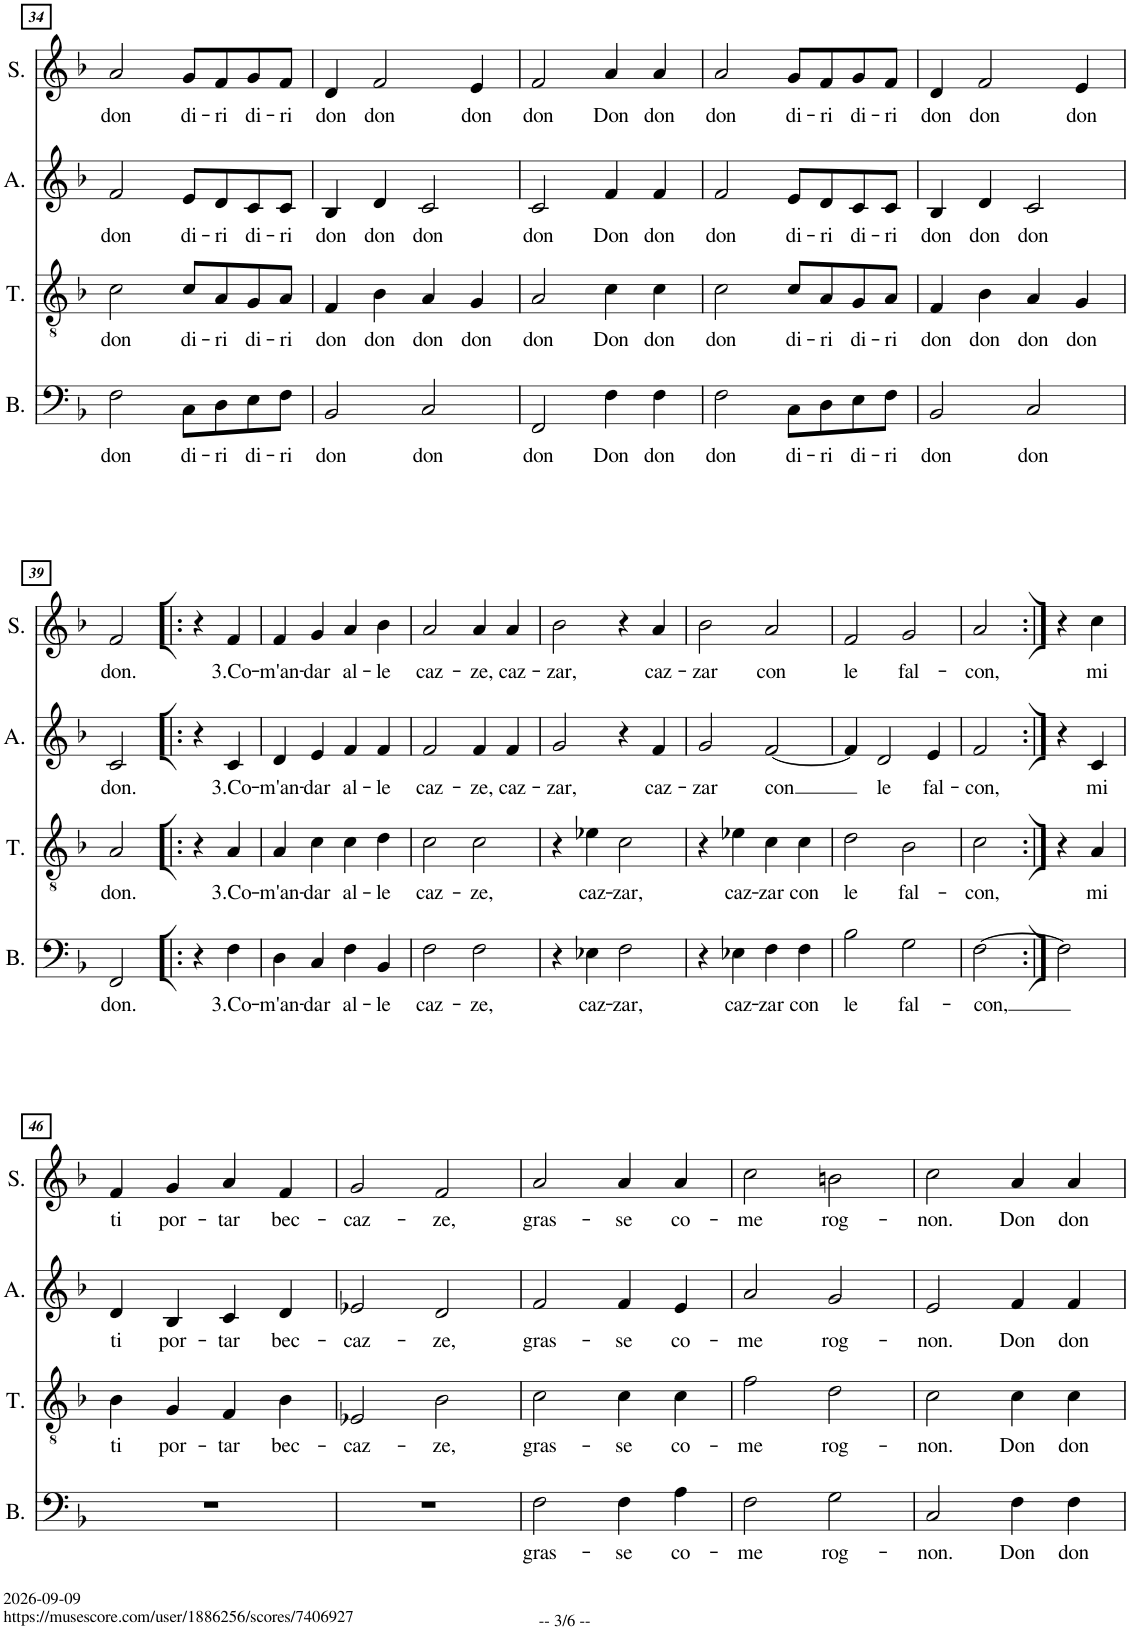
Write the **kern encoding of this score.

**kern	**text	**kern	**text	**kern	**text	**kern	**text
*part4	*part4	*part3	*part3	*part2	*part2	*part1	*part1
*staff4	*staff4	*staff3	*staff3	*staff2	*staff2	*staff1	*staff1
*I"Bass	*	*I"Tenor	*	*I"Alto	*	*I"Soprano	*
*I'B.	*	*I'T.	*	*I'A.	*	*I'S.	*
!!LO:PB:g=z
*clefF4	*	*clefGv2	*	*clefG2	*	*clefG2	*
*Trd4c7	*	*	*	*Trd1c2	*	*	*
*k[b-]	*	*k[b-]	*	*k[b-]	*	*k[b-]	*
*M4/4	*	*M4/4	*	*M4/4	*	*M4/4	*
=34	=34	=34	=34	=34	=34	=34	=34
!	!LO:LY:b	!	!LO:LY:b	!	!LO:LY:b	!	!LO:LY:b
2F\	don	2c\	don	2f/	don	2a/	don
!	!LO:LY:b	!	!LO:LY:b	!	!LO:LY:b	!	!LO:LY:b
8C\L	di-	8c/L	di-	8e/L	di-	8g/L	di-
!	!LO:LY:b	!	!LO:LY:b	!	!LO:LY:b	!	!LO:LY:b
8D\	-ri	8A/	-ri	8d/	-ri	8f/	-ri
!	!LO:LY:b	!	!LO:LY:b	!	!LO:LY:b	!	!LO:LY:b
8E\	di-	8G/	di-	8c/	di-	8g/	di-
!	!LO:LY:b	!	!LO:LY:b	!	!LO:LY:b	!	!LO:LY:b
8F\J	-ri	8A/J	-ri	8c/J	-ri	8f/J	-ri
=35	=35	=35	=35	=35	=35	=35	=35
!	!LO:LY:b	!	!LO:LY:b	!	!LO:LY:b	!	!LO:LY:b
2BB-/	don	4F/	don	4B-/	don	4d/	don
!	!	!	!LO:LY:b	!	!LO:LY:b	!	!LO:LY:b
.	.	4B-\	don	4d/	don	2f/	don
!	!LO:LY:b	!	!LO:LY:b	!	!LO:LY:b	!	!
2C/	don	4A/	don	2c/	don	.	.
!	!	!	!LO:LY:b	!	!	!	!LO:LY:b
.	.	4G/	don	.	.	4e/	don
=36	=36	=36	=36	=36	=36	=36	=36
!	!LO:LY:b	!	!LO:LY:b	!	!LO:LY:b	!	!LO:LY:b
2FF/	don	2A/	don	2c/	don	2f/	don
!	!LO:LY:b	!	!LO:LY:b	!	!LO:LY:b	!	!LO:LY:b
4F\	Don	4c\	Don	4f/	Don	4a/	Don
!	!LO:LY:b	!	!LO:LY:b	!	!LO:LY:b	!	!LO:LY:b
4F\	don	4c\	don	4f/	don	4a/	don
=37	=37	=37	=37	=37	=37	=37	=37
!	!LO:LY:b	!	!LO:LY:b	!	!LO:LY:b	!	!LO:LY:b
2F\	don	2c\	don	2f/	don	2a/	don
!	!LO:LY:b	!	!LO:LY:b	!	!LO:LY:b	!	!LO:LY:b
8C\L	di-	8c/L	di-	8e/L	di-	8g/L	di-
!	!LO:LY:b	!	!LO:LY:b	!	!LO:LY:b	!	!LO:LY:b
8D\	-ri	8A/	-ri	8d/	-ri	8f/	-ri
!	!LO:LY:b	!	!LO:LY:b	!	!LO:LY:b	!	!LO:LY:b
8E\	di-	8G/	di-	8c/	di-	8g/	di-
!	!LO:LY:b	!	!LO:LY:b	!	!LO:LY:b	!	!LO:LY:b
8F\J	-ri	8A/J	-ri	8c/J	-ri	8f/J	-ri
=38	=38	=38	=38	=38	=38	=38	=38
!	!LO:LY:b	!	!LO:LY:b	!	!LO:LY:b	!	!LO:LY:b
2BB-/	don	4F/	don	4B-/	don	4d/	don
!	!	!	!LO:LY:b	!	!LO:LY:b	!	!LO:LY:b
.	.	4B-\	don	4d/	don	2f/	don
!	!LO:LY:b	!	!LO:LY:b	!	!LO:LY:b	!	!
2C/	don	4A/	don	2c/	don	.	.
!	!	!	!LO:LY:b	!	!	!	!LO:LY:b
.	.	4G/	don	.	.	4e/	don
!!LO:LB:g=z
=39	=39	=39	=39	=39	=39	=39	=39
!	!LO:LY:b	!	!LO:LY:b	!	!LO:LY:b	!	!LO:LY:b
2FF/	don.	2A/	don.	2c/	don.	2f/	don.
4r	.	4r	.	4r	.	4r	.
!	!LO:LY:b	!	!LO:LY:b	!	!LO:LY:b	!	!LO:LY:b
4F\	3.Co-	4A/	3.Co-	4c/	3.Co-	4f/	3.Co-
=40	=40	=40	=40	=40	=40	=40	=40
!	!LO:LY:b	!	!LO:LY:b	!	!LO:LY:b	!	!LO:LY:b
4D\	-m'an-	4A/	-m'an-	4d/	-m'an-	4f/	-m'an-
!	!LO:LY:b	!	!LO:LY:b	!	!LO:LY:b	!	!LO:LY:b
4C/	-dar	4c\	-dar	4e/	-dar	4g/	-dar
!	!LO:LY:b	!	!LO:LY:b	!	!LO:LY:b	!	!LO:LY:b
4F\	al-	4c\	al-	4f/	al-	4a/	al-
!	!LO:LY:b	!	!LO:LY:b	!	!LO:LY:b	!	!LO:LY:b
4BB-/	-le	4d\	-le	4f/	-le	4b-\	-le
=41	=41	=41	=41	=41	=41	=41	=41
!	!LO:LY:b	!	!LO:LY:b	!	!LO:LY:b	!	!LO:LY:b
2F\	caz-	2c\	caz-	2f/	caz-	2a/	caz-
!	!LO:LY:b	!	!LO:LY:b	!	!LO:LY:b	!	!LO:LY:b
2F\	-ze,	2c\	-ze,	4f/	-ze,	4a/	-ze,
!	!	!	!	!	!LO:LY:b	!	!LO:LY:b
.	.	.	.	4f/	caz-	4a/	caz-
=42	=42	=42	=42	=42	=42	=42	=42
!	!	!	!	!	!LO:LY:b	!	!LO:LY:b
4r	.	4r	.	2g/	-zar,	2b-\	-zar,
!	!LO:LY:b	!	!LO:LY:b	!	!	!	!
4E-X\	caz-	4e-X\	caz-	.	.	.	.
!	!LO:LY:b	!	!LO:LY:b	!	!	!	!
2F\	-zar,	2c\	-zar,	4r	.	4r	.
!	!	!	!	!	!LO:LY:b	!	!LO:LY:b
.	.	.	.	4f/	caz-	4a/	caz-
=43	=43	=43	=43	=43	=43	=43	=43
!	!	!	!	!	!LO:LY:b	!	!LO:LY:b
4r	.	4r	.	2g/	-zar	2b-\	-zar
!	!LO:LY:b	!	!LO:LY:b	!	!	!	!
4E-X\	caz-	4e-X\	caz-	.	.	.	.
!	!LO:LY:b	!	!LO:LY:b	!	!LO:LY:b	!	!LO:LY:b
4F\	-zar	4c\	-zar	[2f/	con	2a/	con
!	!LO:LY:b	!	!LO:LY:b	!	!	!	!
4F\	con	4c\	con	.	.	.	.
=44	=44	=44	=44	=44	=44	=44	=44
!	!LO:LY:b	!	!LO:LY:b	!	!	!	!LO:LY:b
2B-\	le	2d\	le	4f/]	.	2f/	le
!	!	!	!	!	!LO:LY:b	!	!
.	.	.	.	2d/	le	.	.
!	!LO:LY:b	!	!LO:LY:b	!	!	!	!LO:LY:b
2G\	fal-	2B-\	fal-	.	.	2g/	fal-
!	!	!	!	!	!LO:LY:b	!	!
.	.	.	.	4e/	fal-	.	.
=45	=45	=45	=45	=45	=45	=45	=45
!	!LO:LY:b	!	!LO:LY:b	!	!LO:LY:b	!	!LO:LY:b
[2F\	-con,	2c\	-con,	2f/	-con,	2a/	-con,
2F\]	.	4r	.	4r	.	4r	.
!	!	!	!LO:LY:b	!	!LO:LY:b	!	!LO:LY:b
.	.	4A/	mi	4c/	mi	4cc\	mi
!!LO:LB:g=z
=46	=46	=46	=46	=46	=46	=46	=46
!	!	!	!LO:LY:b	!	!LO:LY:b	!	!LO:LY:b
1r	.	4B-\	ti	4d/	ti	4f/	ti
!	!	!	!LO:LY:b	!	!LO:LY:b	!	!LO:LY:b
.	.	4G/	por-	4B-/	por-	4g/	por-
!	!	!	!LO:LY:b	!	!LO:LY:b	!	!LO:LY:b
.	.	4F/	-tar	4c/	-tar	4a/	-tar
!	!	!	!LO:LY:b	!	!LO:LY:b	!	!LO:LY:b
.	.	4B-\	bec-	4d/	bec-	4f/	bec-
=47	=47	=47	=47	=47	=47	=47	=47
!	!	!	!LO:LY:b	!	!LO:LY:b	!	!LO:LY:b
1r	.	2E-X/	-caz-	2e-X/	-caz-	2g/	-caz-
!	!	!	!LO:LY:b	!	!LO:LY:b	!	!LO:LY:b
.	.	2B-\	-ze,	2d/	-ze,	2f/	-ze,
=48	=48	=48	=48	=48	=48	=48	=48
!	!LO:LY:b	!	!LO:LY:b	!	!LO:LY:b	!	!LO:LY:b
2F\	gras-	2c\	gras-	2f/	gras-	2a/	gras-
!	!LO:LY:b	!	!LO:LY:b	!	!LO:LY:b	!	!LO:LY:b
4F\	-se	4c\	-se	4f/	-se	4a/	-se
!	!LO:LY:b	!	!LO:LY:b	!	!LO:LY:b	!	!LO:LY:b
4A\	co-	4c\	co-	4e/	co-	4a/	co-
=49	=49	=49	=49	=49	=49	=49	=49
!	!LO:LY:b	!	!LO:LY:b	!	!LO:LY:b	!	!LO:LY:b
2F\	-me	2f\	-me	2a/	-me	2cc\	-me
!	!LO:LY:b	!	!LO:LY:b	!	!LO:LY:b	!	!LO:LY:b
2G\	rog-	2d\	rog-	2g/	rog-	2bn\	rog-
=50	=50	=50	=50	=50	=50	=50	=50
!	!LO:LY:b	!	!LO:LY:b	!	!LO:LY:b	!	!LO:LY:b
2C/	-non.	2c\	-non.	2e/	-non.	2cc\	-non.
!	!LO:LY:b	!	!LO:LY:b	!	!LO:LY:b	!	!LO:LY:b
4F\	Don	4c\	Don	4f/	Don	4a/	Don
!	!LO:LY:b	!	!LO:LY:b	!	!LO:LY:b	!	!LO:LY:b
4F\	don	4c\	don	4f/	don	4a/	don
=	=	=	=	=	=	=	=
*-	*-	*-	*-	*-	*-	*-	*-
